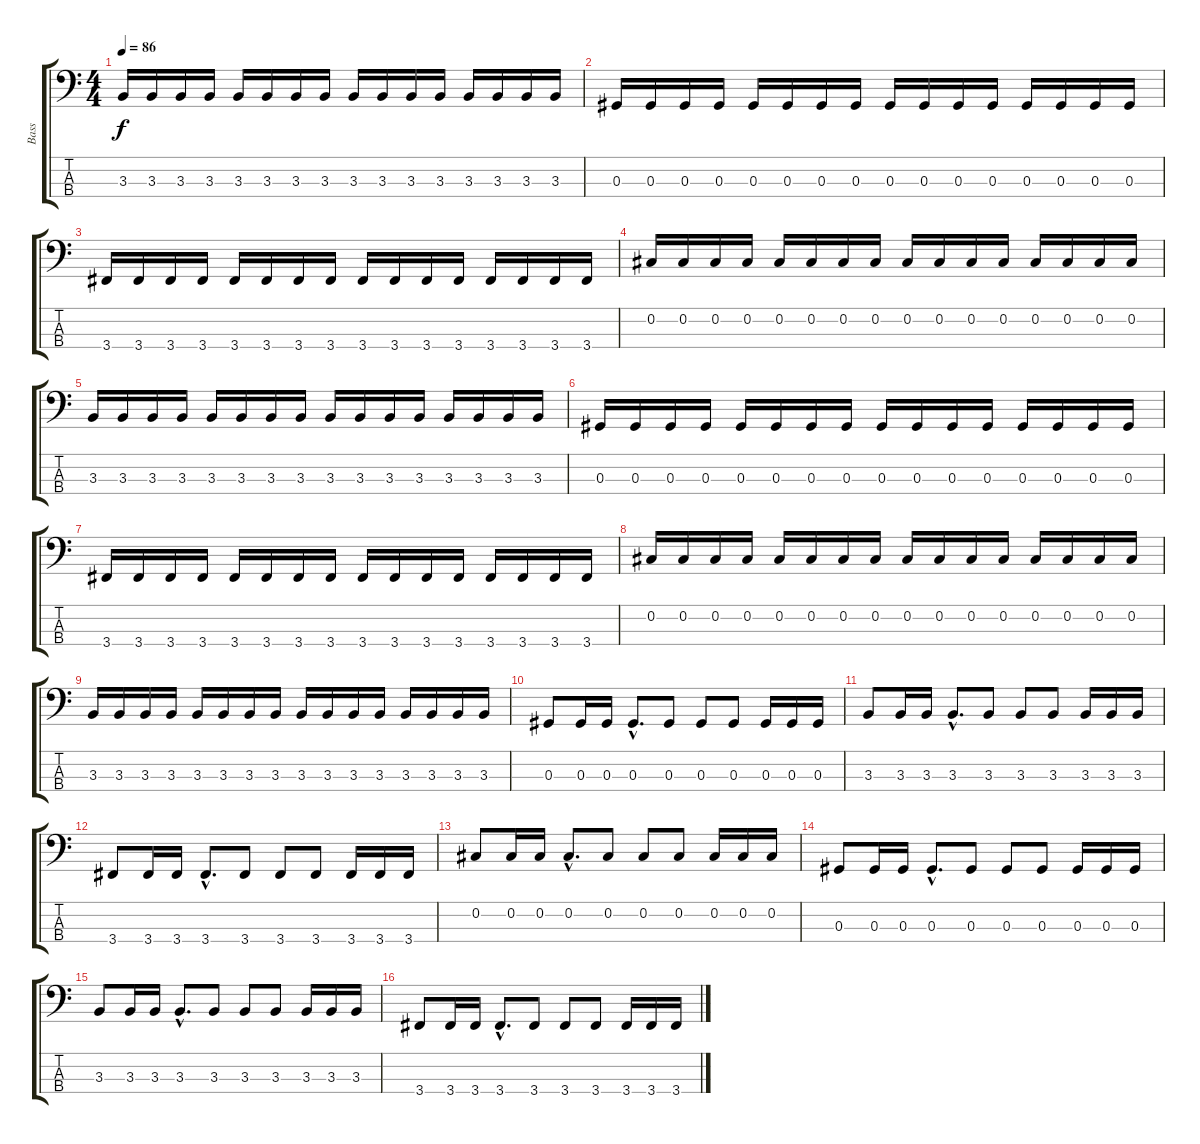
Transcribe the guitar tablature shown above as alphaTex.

\track ("Bass" "Bass") {instrument electricbasspick}
\staff {score tabs}
\tuning (Gb2 Db2 Ab1 Eb1) {hide}
\ts (4 4)
\tempo 86
\clef f4
\ks c
3.3.16{dy f} 3.3.16 3.3.16 3.3.16 3.3.16 3.3.16 3.3.16 3.3.16 3.3.16 3.3.16 3.3.16 3.3.16 3.3.16 3.3.16 3.3.16 3.3.16 |
0.3.16 0.3.16 0.3.16 0.3.16 0.3.16 0.3.16 0.3.16 0.3.16 0.3.16 0.3.16 0.3.16 0.3.16 0.3.16 0.3.16 0.3.16 0.3.16 |
3.4.16 3.4.16 3.4.16 3.4.16 3.4.16 3.4.16 3.4.16 3.4.16 3.4.16 3.4.16 3.4.16 3.4.16 3.4.16 3.4.16 3.4.16 3.4.16 |
0.2.16 0.2.16 0.2.16 0.2.16 0.2.16 0.2.16 0.2.16 0.2.16 0.2.16 0.2.16 0.2.16 0.2.16 0.2.16 0.2.16 0.2.16 0.2.16 |
3.3.16 3.3.16 3.3.16 3.3.16 3.3.16 3.3.16 3.3.16 3.3.16 3.3.16 3.3.16 3.3.16 3.3.16 3.3.16 3.3.16 3.3.16 3.3.16 |
0.3.16 0.3.16 0.3.16 0.3.16 0.3.16 0.3.16 0.3.16 0.3.16 0.3.16 0.3.16 0.3.16 0.3.16 0.3.16 0.3.16 0.3.16 0.3.16 |
3.4.16 3.4.16 3.4.16 3.4.16 3.4.16 3.4.16 3.4.16 3.4.16 3.4.16 3.4.16 3.4.16 3.4.16 3.4.16 3.4.16 3.4.16 3.4.16 |
0.2.16 0.2.16 0.2.16 0.2.16 0.2.16 0.2.16 0.2.16 0.2.16 0.2.16 0.2.16 0.2.16 0.2.16 0.2.16 0.2.16 0.2.16 0.2.16 |
3.3.16 3.3.16 3.3.16 3.3.16 3.3.16 3.3.16 3.3.16 3.3.16 3.3.16 3.3.16 3.3.16 3.3.16 3.3.16 3.3.16 3.3.16 3.3.16 |
0.3.8 0.3.16 0.3.16 0.3{hac}.8{d} 0.3.8 0.3.8 0.3.8 0.3.16 0.3.16 0.3.16 |
3.3.8 3.3.16 3.3.16 3.3{hac}.8{d} 3.3.8 3.3.8 3.3.8 3.3.16 3.3.16 3.3.16 |
3.4.8 3.4.16 3.4.16 3.4{hac}.8{d} 3.4.8 3.4.8 3.4.8 3.4.16 3.4.16 3.4.16 |
0.2.8 0.2.16 0.2.16 0.2{hac}.8{d} 0.2.8 0.2.8 0.2.8 0.2.16 0.2.16 0.2.16 |
0.3.8 0.3.16 0.3.16 0.3{hac}.8{d} 0.3.8 0.3.8 0.3.8 0.3.16 0.3.16 0.3.16 |
3.3.8 3.3.16 3.3.16 3.3{hac}.8{d} 3.3.8 3.3.8 3.3.8 3.3.16 3.3.16 3.3.16 |
3.4.8 3.4.16 3.4.16 3.4{hac}.8{d} 3.4.8 3.4.8 3.4.8 3.4.16 3.4.16 3.4.16
